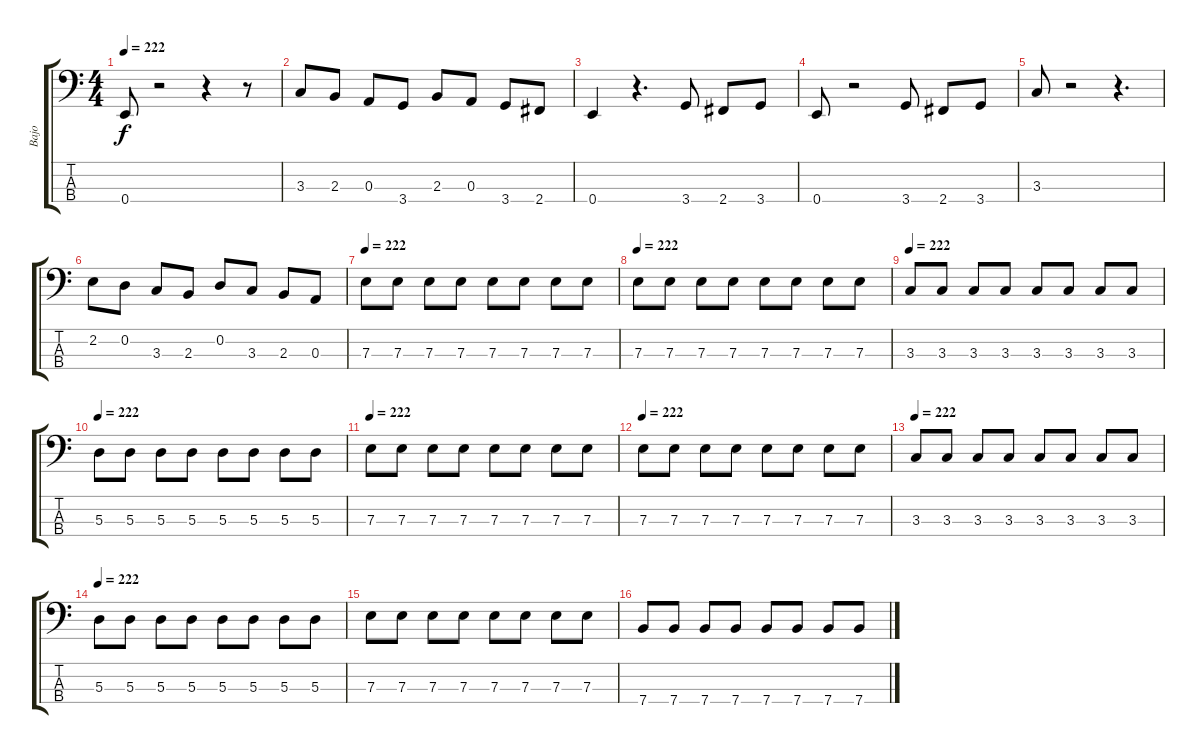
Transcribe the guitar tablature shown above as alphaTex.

\track ("Bajo" "Bajo") {instrument electricbassfinger}
\staff {score tabs}
\tuning (G2 D2 A1 E1) {hide}
\ts (4 4)
\tempo 222
\clef f4
\ks c
0.4.8{dy f} r.2 r.4 r.8 |
3.3.8 2.3.8 0.3.8 3.4.8 2.3.8 0.3.8 3.4.8 2.4.8 |
0.4.4 r.4{d} 3.4.8 2.4.8 3.4.8 |
0.4.8 r.2 3.4.8 2.4.8 3.4.8 |
3.3.8 r.2 r.4{d} |
2.2.8 0.2.8 3.3.8 2.3.8 0.2.8 3.3.8 2.3.8 0.3.8 |
\tempo 222
7.3.8 7.3.8 7.3.8 7.3.8 7.3.8 7.3.8 7.3.8 7.3.8 |
\tempo 222
7.3.8 7.3.8 7.3.8 7.3.8 7.3.8 7.3.8 7.3.8 7.3.8 |
\tempo 222
3.3.8 3.3.8 3.3.8 3.3.8 3.3.8 3.3.8 3.3.8 3.3.8 |
\tempo 222
5.3.8 5.3.8 5.3.8 5.3.8 5.3.8 5.3.8 5.3.8 5.3.8 |
\tempo 222
7.3.8 7.3.8 7.3.8 7.3.8 7.3.8 7.3.8 7.3.8 7.3.8 |
\tempo 222
7.3.8 7.3.8 7.3.8 7.3.8 7.3.8 7.3.8 7.3.8 7.3.8 |
\tempo 222
3.3.8 3.3.8 3.3.8 3.3.8 3.3.8 3.3.8 3.3.8 3.3.8 |
\tempo 222
5.3.8 5.3.8 5.3.8 5.3.8 5.3.8 5.3.8 5.3.8 5.3.8 |
7.3.8 7.3.8 7.3.8 7.3.8 7.3.8 7.3.8 7.3.8 7.3.8 |
7.4.8 7.4.8 7.4.8 7.4.8 7.4.8 7.4.8 7.4.8 7.4.8
